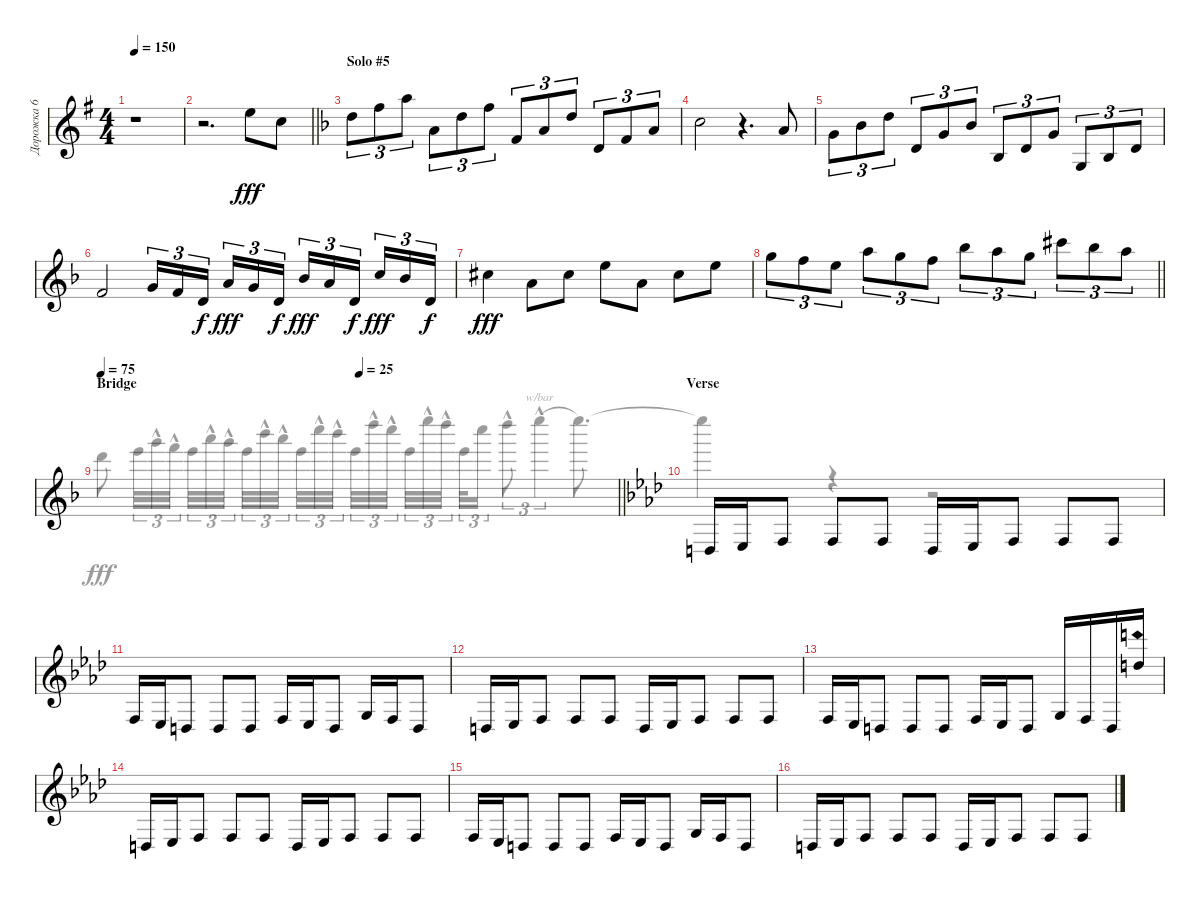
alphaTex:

\track ("Дорожка 6" "Дорожка 6") {instrument distortionguitar}
\staff {score}
\tuning (E4 B3 G3 D3 A2 D2) {hide}
\voice
\ts (4 4)
\tempo 150
\clef g2
\ks eminor
r.1{dy fff} |
\barLineRight lightlight
r.2{d} 0.1.8 1.2.8 |
\section ("" "Solo #5")
\ks dminor
3.2.8{tu (3 2)} 1.1.8{tu (3 2)} 5.1.8{tu (3 2)} 2.3.8{tu (3 2)} 3.2.8{tu (3 2)} 1.1.8{tu (3 2)} 3.4.8{tu (3 2)} 2.3.8{tu (3 2)} 3.2.8{tu (3 2)} 0.4.8{tu (3 2)} 3.4.8{tu (3 2)} 2.3.8{tu (3 2)} |
1.2.2 r.4{d} 2.3.8 |
0.3.8{tu (3 2)} 3.3.8{tu (3 2)} 3.2.8{tu (3 2)} 0.4.8{tu (3 2)} 0.3.8{tu (3 2)} 3.3.8{tu (3 2)} 1.5.8{tu (3 2)} 0.4.8{tu (3 2)} 0.3.8{tu (3 2)} 5.6.8{tu (3 2)} 1.5.8{tu (3 2)} 0.4.8{tu (3 2)} |
3.4.2 0.3.16{tu (3 2)} 3.4.16{tu (3 2)} 0.4.16{tu (3 2) dy f beam splitsecondary} 2.3.16{tu (3 2) dy fff} 0.3.16{tu (3 2)} 0.4.16{tu (3 2) dy f} 3.3.16{tu (3 2) dy fff} 2.3.16{tu (3 2)} 0.4.16{tu (3 2) dy f beam splitsecondary} 1.2.16{tu (3 2) dy fff} 3.3.16{tu (3 2)} 0.4.16{tu (3 2) dy f} |
2.2{acc #}.4{dy fff} 2.3.8 2.2{acc #}.8 0.1.8 2.3.8 2.2{acc #}.8 0.1.8 |
\barLineRight lightlight
3.1.8{tu (3 2)} 1.1.8{tu (3 2)} 0.1.8{tu (3 2)} 5.1.8{tu (3 2)} 3.1.8{tu (3 2)} 1.1.8{tu (3 2)} 6.1.8{tu (3 2)} 5.1.8{tu (3 2)} 3.1.8{tu (3 2)} 9.1{acc #}.8{tu (3 2)} 6.1.8{tu (3 2)} 5.1.8{tu (3 2)} |
\section ("" "Bridge")
\tempo 75
\tempo (25 0.5)
\barLineRight lightlight
|
\section ("" "Verse")
\ks fminor
0.6.16 1.6.16 3.6.8 3.6.8 3.6.8 0.6.16 1.6.16 3.6.8 3.6.8 3.6.8 |
3.6.16 1.6.16 0.6.8 0.6.8 0.6.8 3.6.16 1.6.16 0.6.8 5.6.16 3.6.16 0.6.8 |
0.6.16 1.6.16 3.6.8 3.6.8 3.6.8 0.6.16 1.6.16 3.6.8 3.6.8 3.6.8 |
3.6.16 1.6.16 0.6.8 0.6.8 0.6.8 3.6.16 1.6.16 0.6.8 5.6.16 3.6.16 0.6.16 3.2{ah 12}.16 |
0.6.16 1.6.16 3.6.8 3.6.8 3.6.8 0.6.16 1.6.16 3.6.8 3.6.8 3.6.8 |
3.6.16 1.6.16 0.6.8 0.6.8 0.6.8 3.6.16 1.6.16 0.6.8 5.6.16 3.6.16 0.6.8 |
0.6.16 1.6.16 3.6.8 3.6.8 3.6.8 0.6.16 1.6.16 3.6.8 3.6.8 3.6.8
\voice
\clef g2
\ottava regular
\simile none
\ks eminor
|
\barLineRight lightlight
|
\ks dminor
|
|
|
|
|
\barLineRight lightlight
|
\barLineRight lightlight
10.1.8 12.1.32{tu (3 2)} 15.1{hac}.32{tu (3 2)} 13.1{hac}.32{tu (3 2) beam splitsecondary} 12.1.32{tu (3 2)} 17.1{hac}.32{tu (3 2)} 15.1{hac}.32{tu (3 2)} 17.2.32{tu (3 2)} 18.1{hac}.32{tu (3 2)} 17.1{hac}.32{tu (3 2) beam splitsecondary} 17.2.32{tu (3 2)} 20.1{hac}.32{tu (3 2)} 18.1{hac}.32{tu (3 2) beam splitsecondary} 17.2.32{tu (3 2)} 22.1{hac}.32{tu (3 2)} 20.1{hac}.32{tu (3 2) beam splitsecondary} 21.3.32{tu (3 2)} 24.1{hac}.32{tu (3 2)} 22.1{hac}.32{tu (3 2)} 21.3.32{tu (3 2)} 20.1.16{tu (3 2)} 22.1{hac}.8{tu (3 2)} 24.1{hac}.4{tu (3 2) tbe (dive default 0 0 60 24)} 24.1{t}.8{d} |
\ks fminor
24.1{t}.4 r.4 r.2 |
|
|
|
|
|
